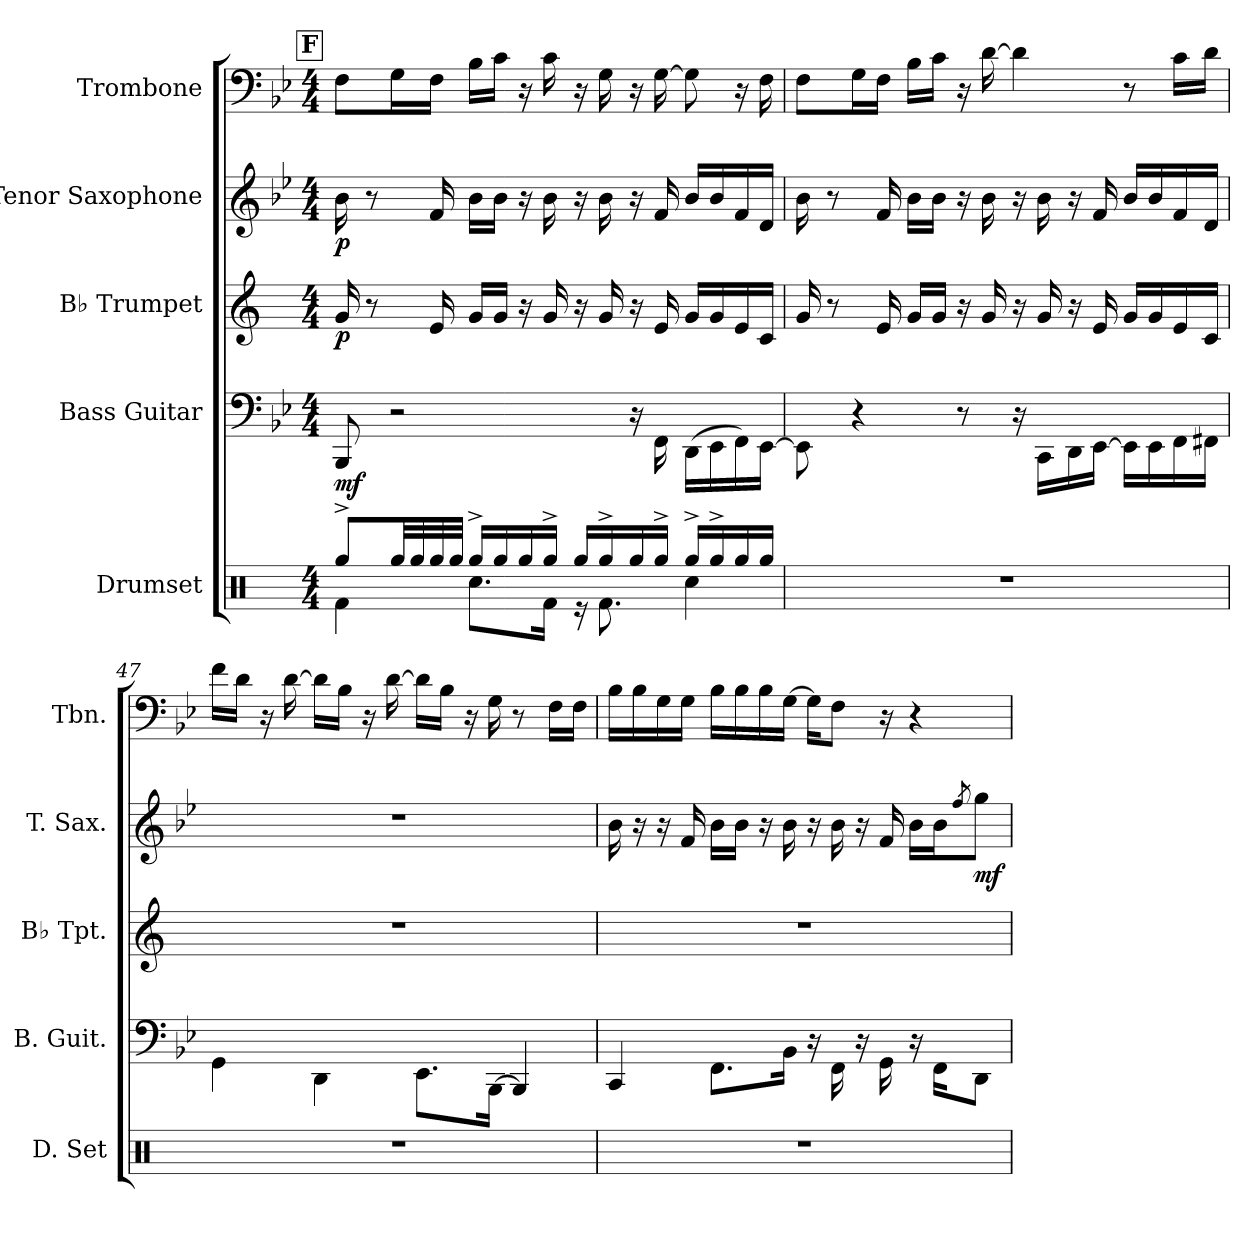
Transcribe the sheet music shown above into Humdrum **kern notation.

**kern	**kern	**dynam	**kern	**dynam	**kern	**dynam	**kern
*part5	*part4	*part4	*part3	*part3	*part2	*part2	*part1
*staff5	*staff4	*staff4	*staff3	*staff3	*staff2	*staff2	*staff1
*I"Drumset	*I"Bass Guitar	*	*I"B♭ Trumpet	*	*I"Tenor Saxophone	*	*I"Trombone
*I'D. Set	*I'B. Guit.	*	*I'B♭ Tpt.	*	*I'T. Sax.	*	*I'Tbn.
*clefX	*	*	*clefG2	*	*clefG2	*	*clefF4
*	*ITrd7c12	*	*ITrd1c2	*	*ITrd8c14	*	*
*k[]	*k[b-e-]	*	*k[b-e-]	*	*k[b-e-]	*	*k[b-e-]
*M4/4	*M4/4	*	*M4/4	*	*M4/4	*	*M4/4
!!LO:REH:place=s1:a:B:fs=14:t=F
=45	=45	=45	=45	=45	=45	=45	=45
*^	*	*	*	*	*	*	*
!	!	!	!LO:DY:b	!	!LO:DY:b	!	!LO:DY:b	!
8Rgg^/L	4Rf\	8BBBB-/	mf	16f/	p	16B-\	p	8F\L
.	.	.	.	8r	.	8r	.	.
32Rgg/LL	.	2r	.	.	.	.	.	16G\L
32Rgg/	.	.	.	.	.	.	.	.
32Rgg/	.	.	.	16d/	.	16F/	.	16F\JJ
32Rgg/JJJ	.	.	.	.	.	.	.	.
16Rgg^/LL	8.Rcc\L	.	.	16f/LL	.	16B-\LL	.	16B-\LL
16Rgg/	.	.	.	16f/JJ	.	16B-\JJ	.	16c\JJ
16Rgg/	.	.	.	16r	.	16r	.	16r
16Rgg^/JJ	16Rf\Jk	.	.	16f/	.	16B-\	.	16c\
16Rgg/LL	16r	.	.	16r	.	16r	.	16r
16Rgg^/	8.Rf\	.	.	16f/	.	16B-\	.	16G\
16Rgg/	.	16r	.	16r	.	16r	.	16r
16Rgg^/JJ	.	16FFF\	.	16d/	.	16F/	.	[16G\
16Rgg^/LL	4Rcc\	(>16DDD\LL	.	16f/LL	.	16B-/LL	.	8G\]
16Rgg^/	.	16EEE-\	.	16f/	.	16B-/	.	.
16Rgg/	.	16FFF\)	.	16d/	.	16F/	.	16r
16Rgg/JJ	.	[16EEE-\JJ	.	16B-/JJ	.	16D/JJ	.	16F\
*v	*v	*	*	*	*	*	*	*
!!LO:PB:g=z
=46	=46	=46	=46	=46	=46	=46	=46
1r	8EEE-\]	.	16f/	.	16B-\	.	8F\L
.	.	.	8r	.	8r	.	.
.	4r	.	.	.	.	.	16G\L
.	.	.	16d/	.	16F/	.	16F\JJ
.	.	.	16f/LL	.	16B-\LL	.	16B-\LL
.	.	.	16f/JJ	.	16B-\JJ	.	16c\JJ
.	8r	.	16r	.	16r	.	16r
.	.	.	16f/	.	16B-\	.	[16d\
.	16r	.	16r	.	16r	.	4d\]
.	16CCC\LL	.	16f/	.	16B-\	.	.
.	16DDD\	.	16r	.	16r	.	.
.	[16EEE-\JJ	.	16d/	.	16F/	.	.
.	16EEE-\LL]	.	16f/LL	.	16B-/LL	.	8r
.	16EEE-\	.	16f/	.	16B-/	.	.
.	16FFF\	.	16d/	.	16F/	.	16c\LL
.	16FFF#X\JJ	.	16B-/JJ	.	16D/JJ	.	16d\JJ
=47	=47	=47	=47	=47	=47	=47	=47
1r	4GGG\	.	1r	.	1r	.	16f\LL
.	.	.	.	.	.	.	16d\JJ
.	.	.	.	.	.	.	16r
.	.	.	.	.	.	.	[16d\
.	4DDD\	.	.	.	.	.	16d\LL]
.	.	.	.	.	.	.	16B-\JJ
.	.	.	.	.	.	.	16r
.	.	.	.	.	.	.	[16d\
.	8.EEE-\L	.	.	.	.	.	16d\LL]
.	.	.	.	.	.	.	16B-\JJ
.	.	.	.	.	.	.	16r
.	[16BBBB-\Jk	.	.	.	.	.	16G\
.	4BBBB-/]	.	.	.	.	.	8r
.	.	.	.	.	.	.	16F\LL
.	.	.	.	.	.	.	16F\JJ
!!LO:LB:g=z
=48	=48	=48	=48	=48	=48	=48	=48
1r	4CCC/	.	1r	.	16B-\	.	16B-\LL
.	.	.	.	.	16r	.	16B-\
.	.	.	.	.	16r	.	16G\
.	.	.	.	.	16F/	.	16G\JJ
.	8.FFF\L	.	.	.	16B-\LL	.	16B-\LL
.	.	.	.	.	16B-\JJ	.	16B-\
.	.	.	.	.	16r	.	16B-\
.	16BBB-\Jk	.	.	.	16B-\	.	[16G\JJ
.	16r	.	.	.	16r	.	16G\KL]
.	16FFF\	.	.	.	16B-\	.	8F\J
.	16r	.	.	.	16r	.	.
.	16GGG\	.	.	.	16F/	.	16r
.	16r	.	.	.	16B-\LL	.	4r
.	16FFF\KL	.	.	.	16B-\J	.	.
.	.	.	.	.	8qf/	.	.
!	!	!	!	!	!	!LO:DY:b	!
.	8DDD\J	.	.	.	8g\J	mf	.
=	=	=	=	=	=	=	=
*-	*-	*-	*-	*-	*-	*-	*-
